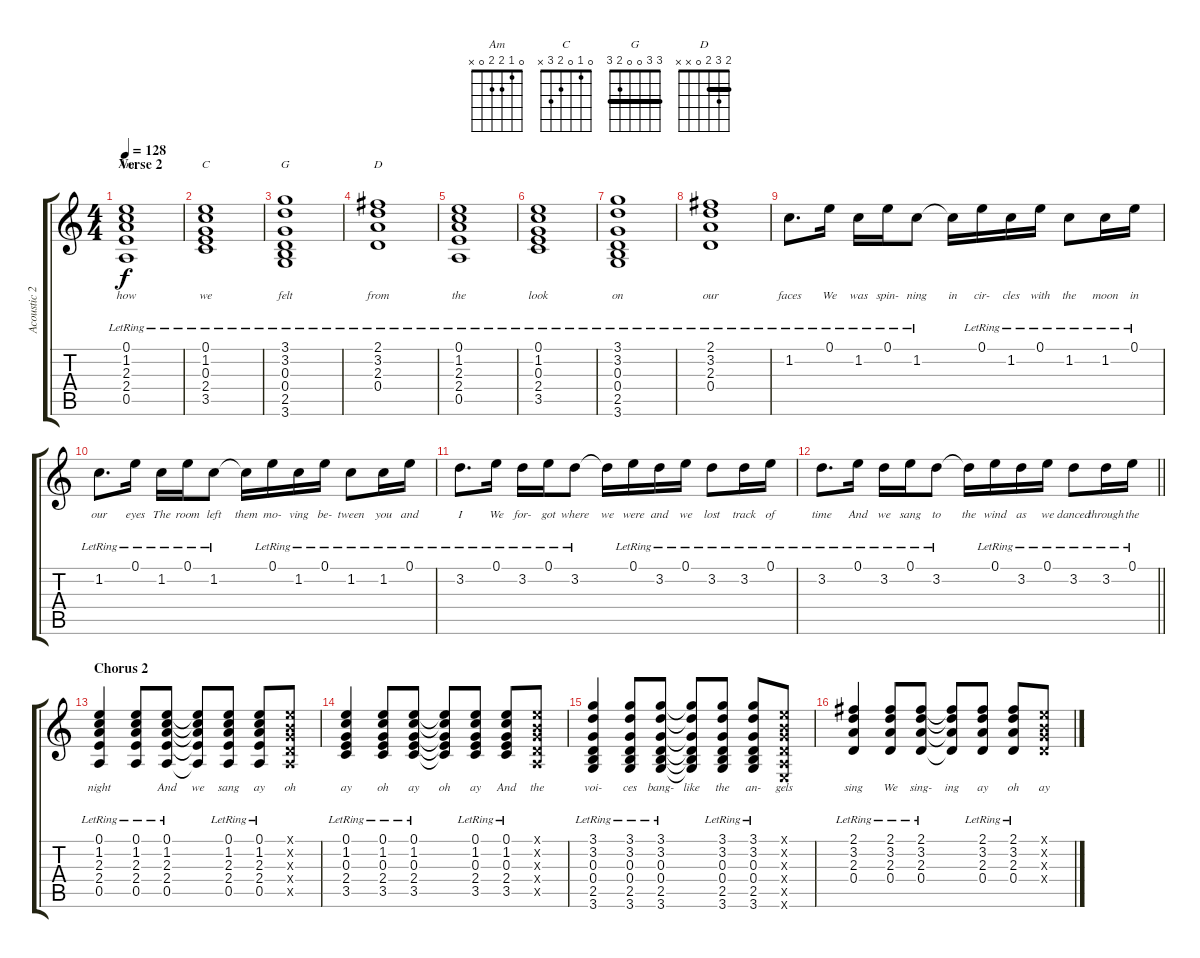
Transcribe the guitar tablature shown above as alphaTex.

\track ("Acoustic 2" "Acoustic 2") {instrument acousticguitarsteel}
\staff {score tabs}
\tuning (E4 B3 G3 D3 A2 E2) {hide}
\chord ("Am" 0 1 2 2 0 x)
\chord ("C" 0 1 0 2 3 x)
\chord ("G" 3 3 0 0 2 3) {barre 3}
\chord ("D" 2 3 2 0 x x) {barre 2}
\ts (4 4)
\section ("" "Verse 2")
\tempo 128
\clef g2
\ks c
(0.1{lr} 1.2{lr} 2.3{lr} 2.4{lr} 0.5{lr}).1{ch "Am" lyrics (0 "how") lyrics (1 "") lyrics (2 "") lyrics (3 "") lyrics (4 "") dy f} |
(0.1{lr} 1.2{lr} 0.3{lr} 2.4{lr} 3.5{lr}).1{ch "C" lyrics (0 "we") lyrics (1 "") lyrics (2 "") lyrics (3 "") lyrics (4 "")} |
(3.1{lr} 3.2{lr} 0.3{lr} 0.4{lr} 2.5{lr} 3.6{lr}).1{ch "G" lyrics (0 "felt") lyrics (1 "") lyrics (2 "") lyrics (3 "") lyrics (4 "")} |
(2.1{lr} 3.2{lr} 2.3{lr} 0.4{lr}).1{ch "D" lyrics (0 "from") lyrics (1 "") lyrics (2 "") lyrics (3 "") lyrics (4 "")} |
(0.1{lr} 1.2{lr} 2.3{lr} 2.4{lr} 0.5{lr}).1{lyrics (0 "the") lyrics (1 "") lyrics (2 "") lyrics (3 "") lyrics (4 "")} |
(0.1{lr} 1.2{lr} 0.3{lr} 2.4{lr} 3.5{lr}).1{lyrics (0 "look") lyrics (1 "") lyrics (2 "") lyrics (3 "") lyrics (4 "")} |
(3.1{lr} 3.2{lr} 0.3{lr} 0.4{lr} 2.5{lr} 3.6{lr}).1{lyrics (0 "on") lyrics (1 "") lyrics (2 "") lyrics (3 "") lyrics (4 "")} |
(2.1{lr} 3.2{lr} 2.3{lr} 0.4{lr}).1{lyrics (0 "our") lyrics (1 "") lyrics (2 "") lyrics (3 "") lyrics (4 "")} |
1.2{lr}.8{d lyrics (0 "faces") lyrics (1 "") lyrics (2 "") lyrics (3 "") lyrics (4 "")} 0.1{lr}.16{lyrics (0 "We") lyrics (1 "") lyrics (2 "") lyrics (3 "") lyrics (4 "")} 1.2{lr}.16{lyrics (0 "was") lyrics (1 "") lyrics (2 "") lyrics (3 "") lyrics (4 "")} 0.1{lr}.16{lyrics (0 "spin-") lyrics (1 "") lyrics (2 "") lyrics (3 "") lyrics (4 "")} 1.2{lr}.8{lyrics (0 "ning") lyrics (1 "") lyrics (2 "") lyrics (3 "") lyrics (4 "")} 1.2{t}.16{lyrics (0 "in") lyrics (1 "") lyrics (2 "") lyrics (3 "") lyrics (4 "")} 0.1{lr}.16{lyrics (0 "cir-") lyrics (1 "") lyrics (2 "") lyrics (3 "") lyrics (4 "")} 1.2{lr}.16{lyrics (0 "cles") lyrics (1 "") lyrics (2 "") lyrics (3 "") lyrics (4 "")} 0.1{lr}.16{lyrics (0 "with") lyrics (1 "") lyrics (2 "") lyrics (3 "") lyrics (4 "")} 1.2{lr}.8{lyrics (0 "the") lyrics (1 "") lyrics (2 "") lyrics (3 "") lyrics (4 "")} 1.2{lr}.16{lyrics (0 "moon") lyrics (1 "") lyrics (2 "") lyrics (3 "") lyrics (4 "")} 0.1{lr}.16{lyrics (0 "in") lyrics (1 "") lyrics (2 "") lyrics (3 "") lyrics (4 "")} |
1.2{lr}.8{d lyrics (0 "our") lyrics (1 "") lyrics (2 "") lyrics (3 "") lyrics (4 "")} 0.1{lr}.16{lyrics (0 "eyes") lyrics (1 "") lyrics (2 "") lyrics (3 "") lyrics (4 "")} 1.2{lr}.16{lyrics (0 "The") lyrics (1 "") lyrics (2 "") lyrics (3 "") lyrics (4 "")} 0.1{lr}.16{lyrics (0 "room") lyrics (1 "") lyrics (2 "") lyrics (3 "") lyrics (4 "")} 1.2{lr}.8{lyrics (0 "left") lyrics (1 "") lyrics (2 "") lyrics (3 "") lyrics (4 "")} 1.2{t}.16{lyrics (0 "them") lyrics (1 "") lyrics (2 "") lyrics (3 "") lyrics (4 "")} 0.1{lr}.16{lyrics (0 "mo-") lyrics (1 "") lyrics (2 "") lyrics (3 "") lyrics (4 "")} 1.2{lr}.16{lyrics (0 "ving") lyrics (1 "") lyrics (2 "") lyrics (3 "") lyrics (4 "")} 0.1{lr}.16{lyrics (0 "be-") lyrics (1 "") lyrics (2 "") lyrics (3 "") lyrics (4 "")} 1.2{lr}.8{lyrics (0 "tween") lyrics (1 "") lyrics (2 "") lyrics (3 "") lyrics (4 "")} 1.2{lr}.16{lyrics (0 "you") lyrics (1 "") lyrics (2 "") lyrics (3 "") lyrics (4 "")} 0.1{lr}.16{lyrics (0 "and") lyrics (1 "") lyrics (2 "") lyrics (3 "") lyrics (4 "")} |
3.2{lr}.8{d lyrics (0 "I") lyrics (1 "") lyrics (2 "") lyrics (3 "") lyrics (4 "")} 0.1{lr}.16{lyrics (0 "We") lyrics (1 "") lyrics (2 "") lyrics (3 "") lyrics (4 "")} 3.2{lr}.16{lyrics (0 "for-") lyrics (1 "") lyrics (2 "") lyrics (3 "") lyrics (4 "")} 0.1{lr}.16{lyrics (0 "got") lyrics (1 "") lyrics (2 "") lyrics (3 "") lyrics (4 "")} 3.2{lr}.8{lyrics (0 "where") lyrics (1 "") lyrics (2 "") lyrics (3 "") lyrics (4 "")} 3.2{t}.16{lyrics (0 "we") lyrics (1 "") lyrics (2 "") lyrics (3 "") lyrics (4 "")} 0.1{lr}.16{lyrics (0 "were") lyrics (1 "") lyrics (2 "") lyrics (3 "") lyrics (4 "")} 3.2{lr}.16{lyrics (0 "and") lyrics (1 "") lyrics (2 "") lyrics (3 "") lyrics (4 "")} 0.1{lr}.16{lyrics (0 "we") lyrics (1 "") lyrics (2 "") lyrics (3 "") lyrics (4 "")} 3.2{lr}.8{lyrics (0 "lost") lyrics (1 "") lyrics (2 "") lyrics (3 "") lyrics (4 "")} 3.2{lr}.16{lyrics (0 "track") lyrics (1 "") lyrics (2 "") lyrics (3 "") lyrics (4 "")} 0.1{lr}.16{lyrics (0 "of") lyrics (1 "") lyrics (2 "") lyrics (3 "") lyrics (4 "")} |
\barLineRight lightlight
3.2{lr}.8{d lyrics (0 "time") lyrics (1 "") lyrics (2 "") lyrics (3 "") lyrics (4 "")} 0.1{lr}.16{lyrics (0 "And") lyrics (1 "") lyrics (2 "") lyrics (3 "") lyrics (4 "")} 3.2{lr}.16{lyrics (0 "we") lyrics (1 "") lyrics (2 "") lyrics (3 "") lyrics (4 "")} 0.1{lr}.16{lyrics (0 "sang") lyrics (1 "") lyrics (2 "") lyrics (3 "") lyrics (4 "")} 3.2{lr}.8{lyrics (0 "to") lyrics (1 "") lyrics (2 "") lyrics (3 "") lyrics (4 "")} 3.2{t}.16{lyrics (0 "the") lyrics (1 "") lyrics (2 "") lyrics (3 "") lyrics (4 "")} 0.1{lr}.16{lyrics (0 "wind") lyrics (1 "") lyrics (2 "") lyrics (3 "") lyrics (4 "")} 3.2{lr}.16{lyrics (0 "as") lyrics (1 "") lyrics (2 "") lyrics (3 "") lyrics (4 "")} 0.1{lr}.16{lyrics (0 "we") lyrics (1 "") lyrics (2 "") lyrics (3 "") lyrics (4 "")} 3.2{lr}.8{lyrics (0 "danced") lyrics (1 "") lyrics (2 "") lyrics (3 "") lyrics (4 "")} 3.2{lr}.16{lyrics (0 "through") lyrics (1 "") lyrics (2 "") lyrics (3 "") lyrics (4 "")} 0.1{lr}.16{lyrics (0 "the") lyrics (1 "") lyrics (2 "") lyrics (3 "") lyrics (4 "")} |
\section ("" "Chorus 2")
(0.1{lr} 1.2{lr} 2.3{lr} 2.4{lr} 0.5{lr}).4{lyrics (0 "night") lyrics (1 "") lyrics (2 "") lyrics (3 "") lyrics (4 "")} (0.1{lr} 1.2{lr} 2.3{lr} 2.4{lr} 0.5{lr}).8{lyrics (0 "") lyrics (1 "") lyrics (2 "") lyrics (3 "") lyrics (4 "")} (0.1{lr} 1.2{lr} 2.3{lr} 2.4{lr} 0.5{lr}).8{lyrics (0 "And") lyrics (1 "") lyrics (2 "") lyrics (3 "") lyrics (4 "")} (0.1{t} 1.2{t} 2.3{t} 2.4{t} 0.5{t}).8{lyrics (0 "we") lyrics (1 "") lyrics (2 "") lyrics (3 "") lyrics (4 "")} (0.1{lr} 1.2{lr} 2.3{lr} 2.4{lr} 0.5{lr}).8{lyrics (0 "sang") lyrics (1 "") lyrics (2 "") lyrics (3 "") lyrics (4 "")} (0.1{lr} 1.2{lr} 2.3{lr} 2.4{lr} 0.5{lr}).8{lyrics (0 "ay") lyrics (1 "") lyrics (2 "") lyrics (3 "") lyrics (4 "")} (0.1{x} 0.2{x} 0.3{x} 0.4{x} 0.5{x}).8{lyrics (0 "oh") lyrics (1 "") lyrics (2 "") lyrics (3 "") lyrics (4 "")} |
(0.1{lr} 1.2{lr} 0.3{lr} 2.4{lr} 3.5{lr}).4{lyrics (0 "ay") lyrics (1 "") lyrics (2 "") lyrics (3 "") lyrics (4 "")} (0.1{lr} 1.2{lr} 0.3{lr} 2.4{lr} 3.5{lr}).8{lyrics (0 "oh") lyrics (1 "") lyrics (2 "") lyrics (3 "") lyrics (4 "")} (0.1{lr} 1.2{lr} 0.3{lr} 2.4{lr} 3.5{lr}).8{lyrics (0 "ay") lyrics (1 "") lyrics (2 "") lyrics (3 "") lyrics (4 "")} (0.1{t} 1.2{t} 0.3{t} 2.4{t} 3.5{t}).8{lyrics (0 "oh") lyrics (1 "") lyrics (2 "") lyrics (3 "") lyrics (4 "")} (0.1{lr} 1.2{lr} 0.3{lr} 2.4{lr} 3.5{lr}).8{lyrics (0 "ay") lyrics (1 "") lyrics (2 "") lyrics (3 "") lyrics (4 "")} (0.1{lr} 1.2{lr} 0.3{lr} 2.4{lr} 3.5{lr}).8{lyrics (0 "And") lyrics (1 "") lyrics (2 "") lyrics (3 "") lyrics (4 "")} (0.1{x} 0.2{x} 0.3{x} 0.4{x} 0.5{x}).8{lyrics (0 "the") lyrics (1 "") lyrics (2 "") lyrics (3 "") lyrics (4 "")} |
(3.1{lr} 3.2{lr} 0.3{lr} 0.4{lr} 2.5{lr} 3.6{lr}).4{lyrics (0 "voi-") lyrics (1 "") lyrics (2 "") lyrics (3 "") lyrics (4 "")} (3.1{lr} 3.2{lr} 0.3{lr} 0.4{lr} 2.5{lr} 3.6{lr}).8{lyrics (0 "ces") lyrics (1 "") lyrics (2 "") lyrics (3 "") lyrics (4 "")} (3.1{lr} 3.2{lr} 0.3{lr} 0.4{lr} 2.5{lr} 3.6{lr}).8{lyrics (0 "bang-") lyrics (1 "") lyrics (2 "") lyrics (3 "") lyrics (4 "")} (3.1{t} 3.2{t} 0.3{t} 0.4{t} 2.5{t} 3.6{t}).8{lyrics (0 "like") lyrics (1 "") lyrics (2 "") lyrics (3 "") lyrics (4 "")} (3.1{lr} 3.2{lr} 0.3{lr} 0.4{lr} 2.5{lr} 3.6{lr}).8{lyrics (0 "the") lyrics (1 "") lyrics (2 "") lyrics (3 "") lyrics (4 "")} (3.1{lr} 3.2{lr} 0.3{lr} 0.4{lr} 2.5{lr} 3.6{lr}).8{lyrics (0 "an-") lyrics (1 "") lyrics (2 "") lyrics (3 "") lyrics (4 "")} (0.1{x} 0.2{x} 0.3{x} 0.4{x} 0.5{x} 0.6{x}).8{lyrics (0 "gels") lyrics (1 "") lyrics (2 "") lyrics (3 "") lyrics (4 "")} |
(2.1{lr} 3.2{lr} 2.3{lr} 0.4{lr}).4{lyrics (0 "sing") lyrics (1 "") lyrics (2 "") lyrics (3 "") lyrics (4 "")} (2.1{lr} 3.2{lr} 2.3{lr} 0.4{lr}).8{lyrics (0 "We") lyrics (1 "") lyrics (2 "") lyrics (3 "") lyrics (4 "")} (2.1{lr} 3.2{lr} 2.3{lr} 0.4{lr}).8{lyrics (0 "sing-") lyrics (1 "") lyrics (2 "") lyrics (3 "") lyrics (4 "")} (2.1{t} 3.2{t} 2.3{t} 0.4{t}).8{lyrics (0 "ing") lyrics (1 "") lyrics (2 "") lyrics (3 "") lyrics (4 "")} (2.1{lr} 3.2{lr} 2.3{lr} 0.4{lr}).8{lyrics (0 "ay") lyrics (1 "") lyrics (2 "") lyrics (3 "") lyrics (4 "")} (2.1{lr} 3.2{lr} 2.3{lr} 0.4{lr}).8{lyrics (0 "oh") lyrics (1 "") lyrics (2 "") lyrics (3 "") lyrics (4 "")} (0.1{x} 0.2{x} 0.3{x} 0.4{x}).8{lyrics (0 "ay") lyrics (1 "") lyrics (2 "") lyrics (3 "") lyrics (4 "")}
